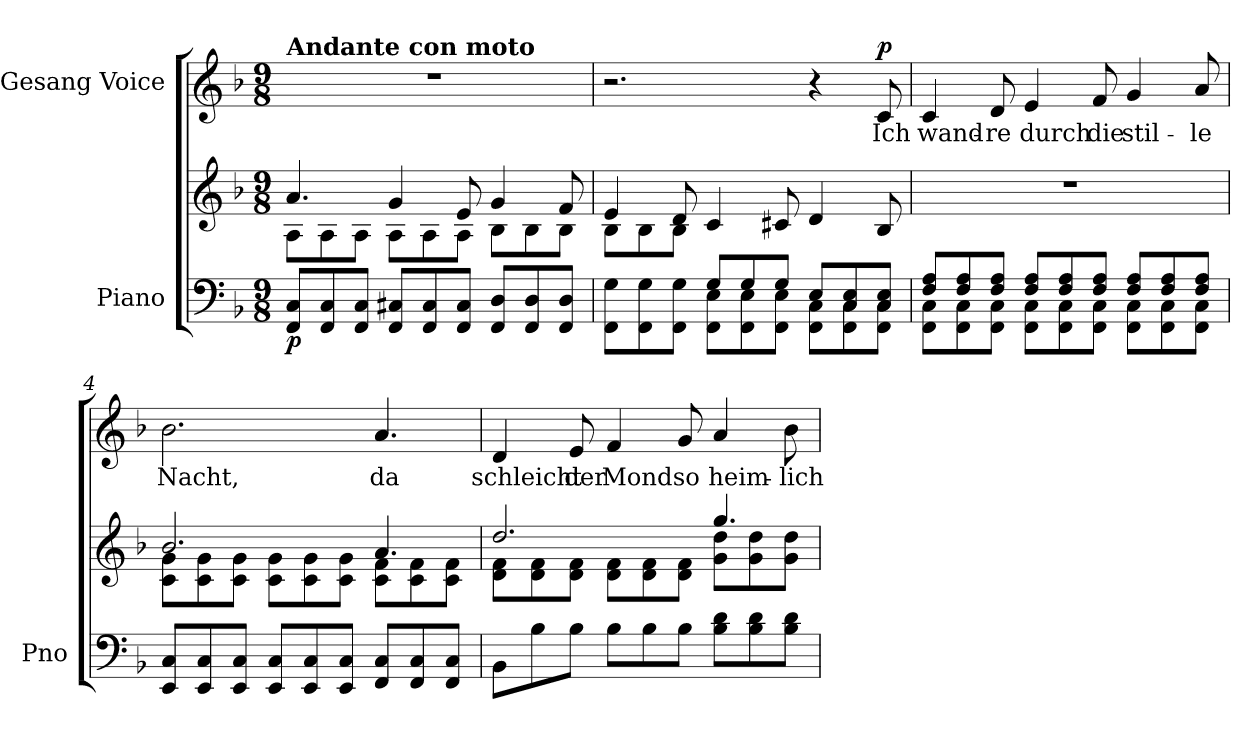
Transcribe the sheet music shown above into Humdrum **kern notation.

**kern	**kern	**dynam	**kern	**text	**dynam
*part2	*part2	*part2	*part1	*part1	*part1
*staff3	*staff2	*staff2/3	*staff1	*staff1	*staff1
*I"Piano	*	*	*I"Gesang Voice	*	*
*I'Pno	*	*	*	*	*
*clefF4	*clefG2	*	*clefG2	*	*
*k[b-]	*k[b-]	*	*k[b-]	*	*
*M9/8	*M9/8	*	*M9/8	*	*
=1	=1	=1	=1	=1	=1
*	*^	*	*	*	*
!	!	!	!	!LO:TX:a:B:t=Andante con moto	!	!
!	!	!	!LO:DY:b=2	!	!	!
8FF/ 8C/L	4.a/	8A\L	p	8%9r	.	.
8FF/ 8C/	.	8A\	.	.	.	.
8FF/ 8C/J	.	8A\J	.	.	.	.
8FF/ 8C#X/L	4g/	8A\L	.	.	.	.
8FF/ 8C#/	.	8A\	.	.	.	.
8FF/ 8C#/J	8e/	8A\J	.	.	.	.
8FF/ 8D/L	4g/	8B-\L	.	.	.	.
8FF/ 8D/	.	8B-\	.	.	.	.
8FF/ 8D/J	8f/	8B-\J	.	.	.	.
=2	=2	=2	=2	=2	=2	=2
*^	*	*	*	*	*	*
4.ryy	8FF\ 8G\L	4e/	8B-\L	.	2.r	.	.
.	8FF\ 8G\	.	8B-\	.	.	.	.
.	8FF\ 8G\J	8d/	8B-\J	.	.	.	.
8G/L	8FF\ 8E\L	4c/	2.ryy	.	.	.	.
8G/	8FF\ 8E\	.	.	.	.	.	.
8G/J	8FF\ 8E\J	8c#X/	.	.	.	.	.
8E/L	8FF\ 8C\L	4d/	.	.	4r	.	.
8C/ 8E/	8FF\ 8C\	.	.	.	.	.	.
!	!	!	!	!	!	!LO:LY:b	!LO:DY:a
8C/ 8E/J	8FF\ 8C\J	8B-/	.	.	8c/	Ich	p
*	*	*v	*v	*	*	*	*
=3	=3	=3	=3	=3	=3	=3
!	!	!	!	!	!LO:LY:b	!
8F/ 8A/L	8FF\ 8C\L	8%9r	.	4c/	wand-	.
8F/ 8A/	8FF\ 8C\	.	.	.	.	.
!	!	!	!	!	!LO:LY:b	!
8F/ 8A/J	8FF\ 8C\J	.	.	8d/	-re	.
!	!	!	!	!	!LO:LY:b	!
8F/ 8A/L	8FF\ 8C\L	.	.	4e/	durch	.
8F/ 8A/	8FF\ 8C\	.	.	.	.	.
!	!	!	!	!	!LO:LY:b	!
8F/ 8A/J	8FF\ 8C\J	.	.	8f/	die	.
!	!	!	!	!	!LO:LY:b	!
8F/ 8A/L	8FF\ 8C\L	.	.	4g/	stil-	.
8F/ 8A/	8FF\ 8C\	.	.	.	.	.
!	!	!	!	!	!LO:LY:b	!
8F/ 8A/J	8FF\ 8C\J	.	.	8a/	-le	.
!!LO:LB:g=z
=4	=4	=4	=4	=4	=4	=4
*	*	*^	*	*	*	*
!	!	!	!	!	!	!LO:LY:b	!
*v	*v	*	*	*	*	*	*
8EE/ 8C/L	2.b-/	8c\ 8g\L	.	2.b-\	Nacht,	.
8EE/ 8C/	.	8c\ 8g\	.	.	.	.
8EE/ 8C/J	.	8c\ 8g\J	.	.	.	.
8EE/ 8C/L	.	8c\ 8g\L	.	.	.	.
8EE/ 8C/	.	8c\ 8g\	.	.	.	.
8EE/ 8C/J	.	8c\ 8g\J	.	.	.	.
!	!	!	!	!	!LO:LY:b	!
8FF/ 8C/L	4.a/	8c\ 8f\L	.	4.a/	da	.
8FF/ 8C/	.	8c\ 8f\	.	.	.	.
8FF/ 8C/J	.	8c\ 8f\J	.	.	.	.
!!LO:LB:g=z
=5	=5	=5	=5	=5	=5	=5
!	!	!	!	!	!LO:LY:b	!
8BB-\L	2.dd/	8d\ 8f\L	.	4d/	schleicht	.
8B-\	.	8d\ 8f\	.	.	.	.
!	!	!	!	!	!LO:LY:b	!
8B-\J	.	8d\ 8f\J	.	8e/	der	.
!	!	!	!	!	!LO:LY:b	!
8B-\L	.	8d\ 8f\L	.	4f/	Mond	.
8B-\	.	8d\ 8f\	.	.	.	.
!	!	!	!	!	!LO:LY:b	!
8B-\J	.	8d\ 8f\J	.	8g/	so	.
!	!	!	!	!	!LO:LY:b	!
8B-\ 8d\L	4.gg/	8g\ 8dd\L	.	4a/	heim-	.
8B-\ 8d\	.	8g\ 8dd\	.	.	.	.
!	!	!	!	!	!LO:LY:b	!
8B-\ 8d\J	.	8g\ 8dd\J	.	8b-\	-lich	.
*	*v	*v	*	*	*	*
=	=	=	=	=	=
*-	*-	*-	*-	*-	*-
